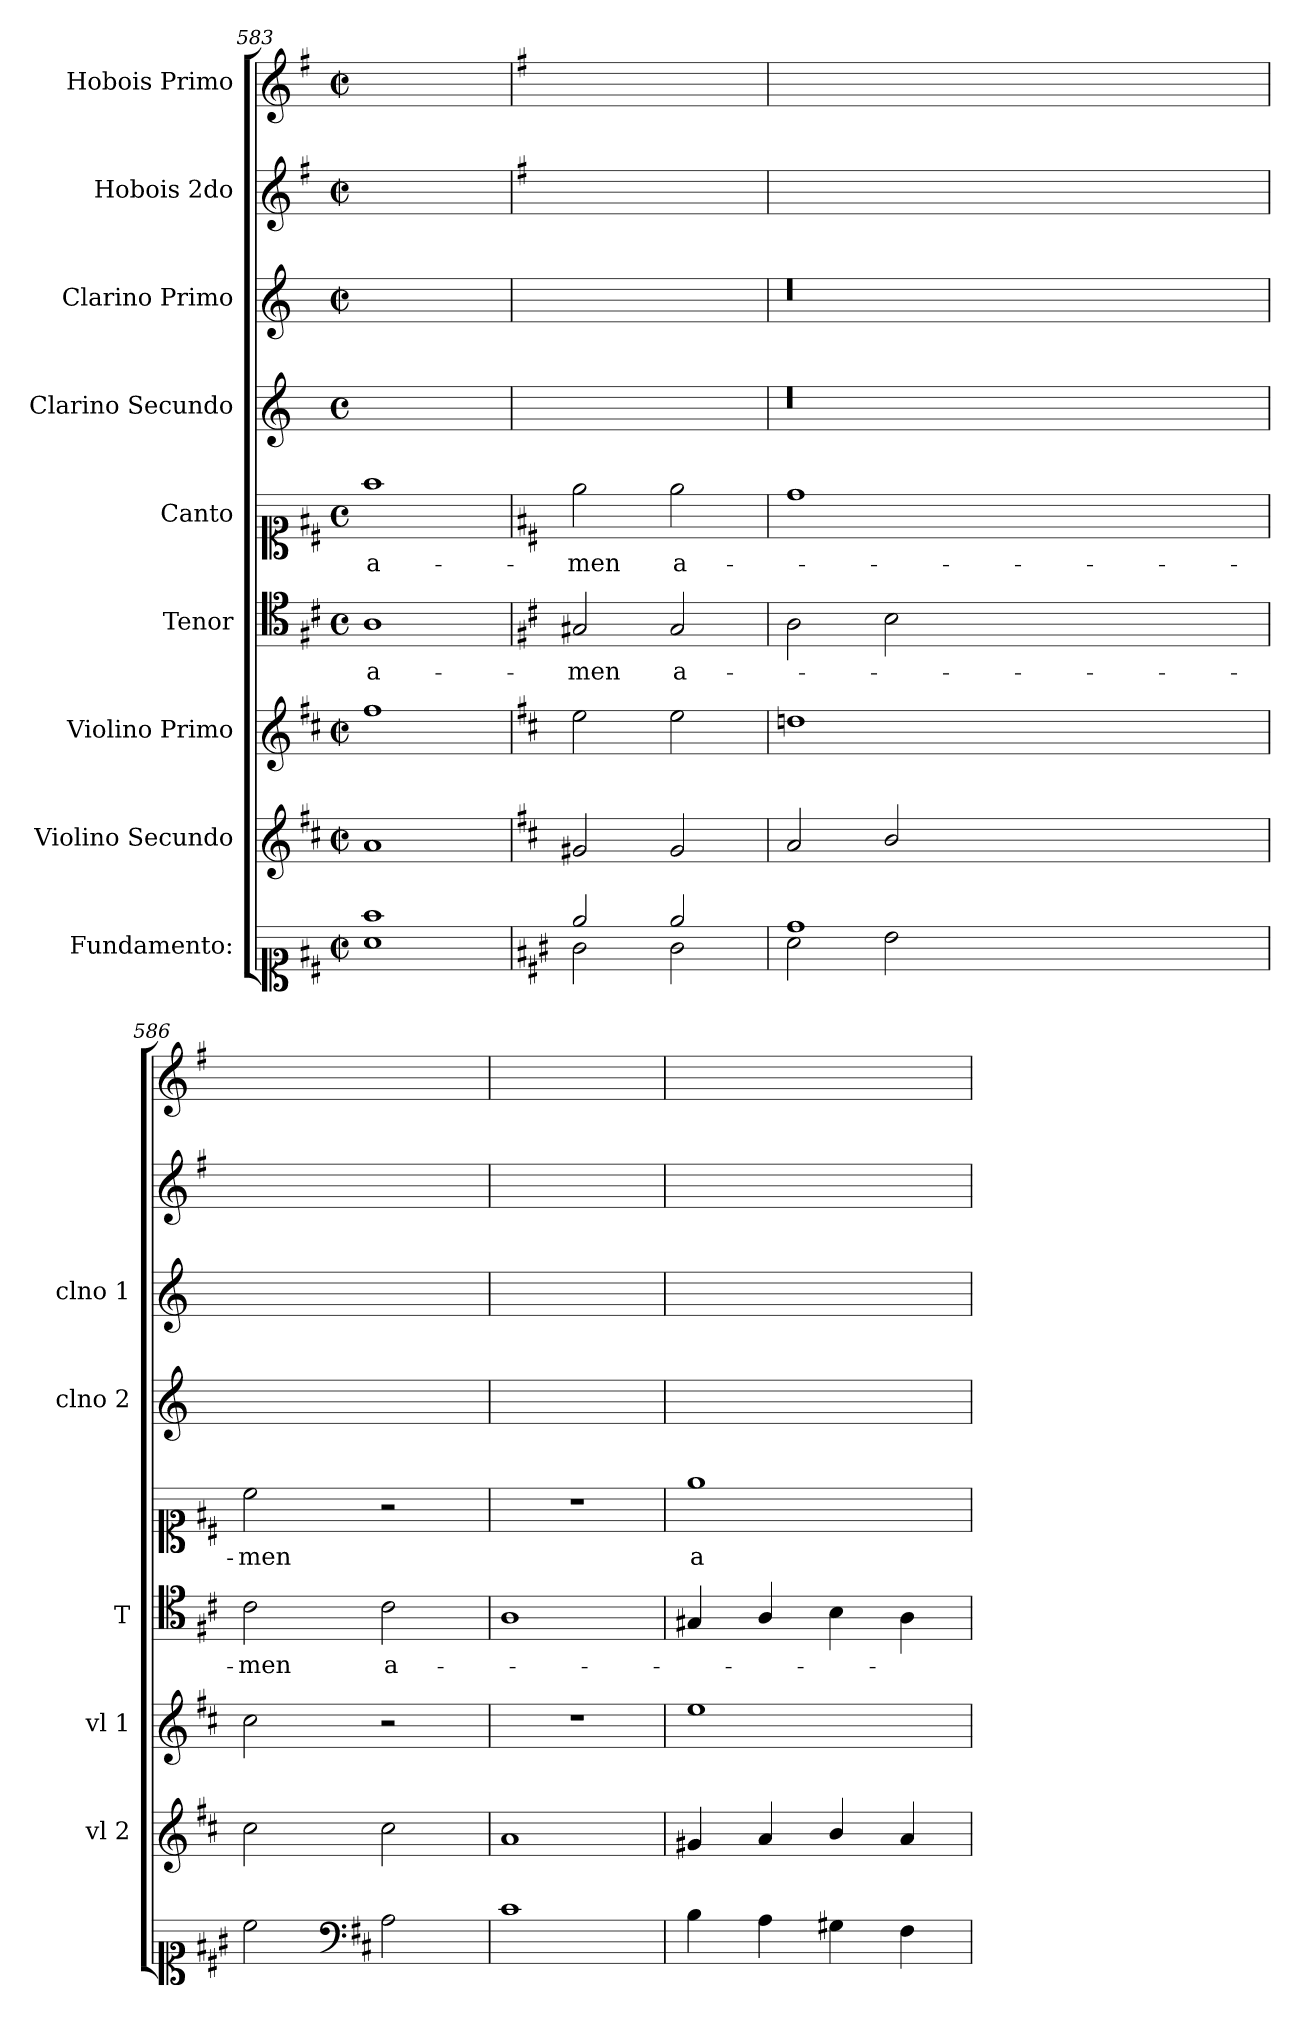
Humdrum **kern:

**kern	**kern	**kern	**kern	**text	**kern	**text	**kern	**kern	**kern	**kern
*part9	*part8	*part7	*part6	*part6	*part5	*part5	*part4	*part3	*part2	*part1
*staff9	*staff8	*staff7	*staff6	*staff6	*staff5	*staff5	*staff4	*staff3	*staff2	*staff1
*I"Fundamento:	*I"Violino Secundo	*I"Violino Primo	*I"Tenor	*	*I"Canto	*	*I"Clarino Secundo	*I"Clarino Primo	*I"Hobois 2do	*I"Hobois Primo
*	*I'vl 2	*I'vl 1	*I'T	*	*	*	*I'clno 2	*I'clno 1	*	*
*clefC1	*clefG2	*clefG2	*clefC4	*	*clefC1	*	*clefG2	*clefG2	*clefG2	*clefG2
*	*	*	*	*	*	*	*ITrd-1c-2	*ITrd-1c-2	*	*
*k[f#c#]	*k[f#c#]	*k[f#c#]	*k[f#c#]	*	*k[f#c#]	*	*k[f#c#]	*k[f#c#]	*k[f#]	*k[f#]
*M2/2	*M2/2	*M2/2	*M2/2	*	*M2/2	*	*M2/2	*M2/2	*M2/2	*M2/2
*met(c|)	*met(c|)	*met(c|)	*met(c)	*	*met(c)	*	*met(c)	*met(c|)	*met(c|)	*met(c|)
=583	=583	=583	=583	=583	=583	=583	=583	=583	=583	=583
*^	*	*	*	*	*	*	*	*	*	*
1ff#	1a	1a	1ff#	1A	-a-	1ff#	-a-	1ryy	1ryy	1ryy	1ryy
=584	=584	=584	=584	=584	=584	=584	=584	=584	=584	=584	=584
*k[f#c#g#]	*	*	*	*	*	*	*	*	*	*	*
2ee/	2g#\	2g#X/	2ee\	2G#X/	-men	2ee\	-men	1ryy	1ryy	1ryy	1ryy
2ee/	2g#\	2g#/	2ee\	2G#/	a-	2ee\	a-	.	.	.	.
=585	=585	=585	=585	=585	=585	=585	=585	=585	=585	=585	=585
1dd	2a\	2a/	1ddn	2A\	.	1dd	.	00rdd	00rdd	1ryy	1ryy
.	2b\	2b/	.	2B\	.	.	.	.	.	.	.
0.ryy	0.ryy	0.ryy	0.ryy	0.ryy	.	0.ryy	.	.	.	0.ryy	0.ryy
*v	*v	*	*	*	*	*	*	*	*	*	*
=586	=586	=586	=586	=586	=586	=586	=586	=586	=586	=586
2cc#\	2cc#\	2cc#\	2c#\	-men	2cc#\	-men	1ryy	1ryy	1ryy	1ryy
*clefF4	*	*	*	*	*	*	*	*	*	*
*k[f#c#]	*	*	*	*	*	*	*	*	*	*
2A\	2cc#\	2r	2c#\	a-	2r	.	.	.	.	.
=587	=587	=587	=587	=587	=587	=587	=587	=587	=587	=587
1c#	1a	1r	1A	.	1r	.	1ryy	1ryy	1ryy	1ryy
=588	=588	=588	=588	=588	=588	=588	=588	=588	=588	=588
4B\	4g#X/	1ee	4G#X/	.	1ee	a-	1ryy	1ryy	1ryy	1ryy
4A\	4a/	.	4A/	.	.	.	.	.	.	.
4G#X\	4b/	.	4B\	.	.	.	.	.	.	.
4F#\	4a/	.	4A\	.	.	.	.	.	.	.
=	=	=	=	=	=	=	=	=	=	=
*-	*-	*-	*-	*-	*-	*-	*-	*-	*-	*-
